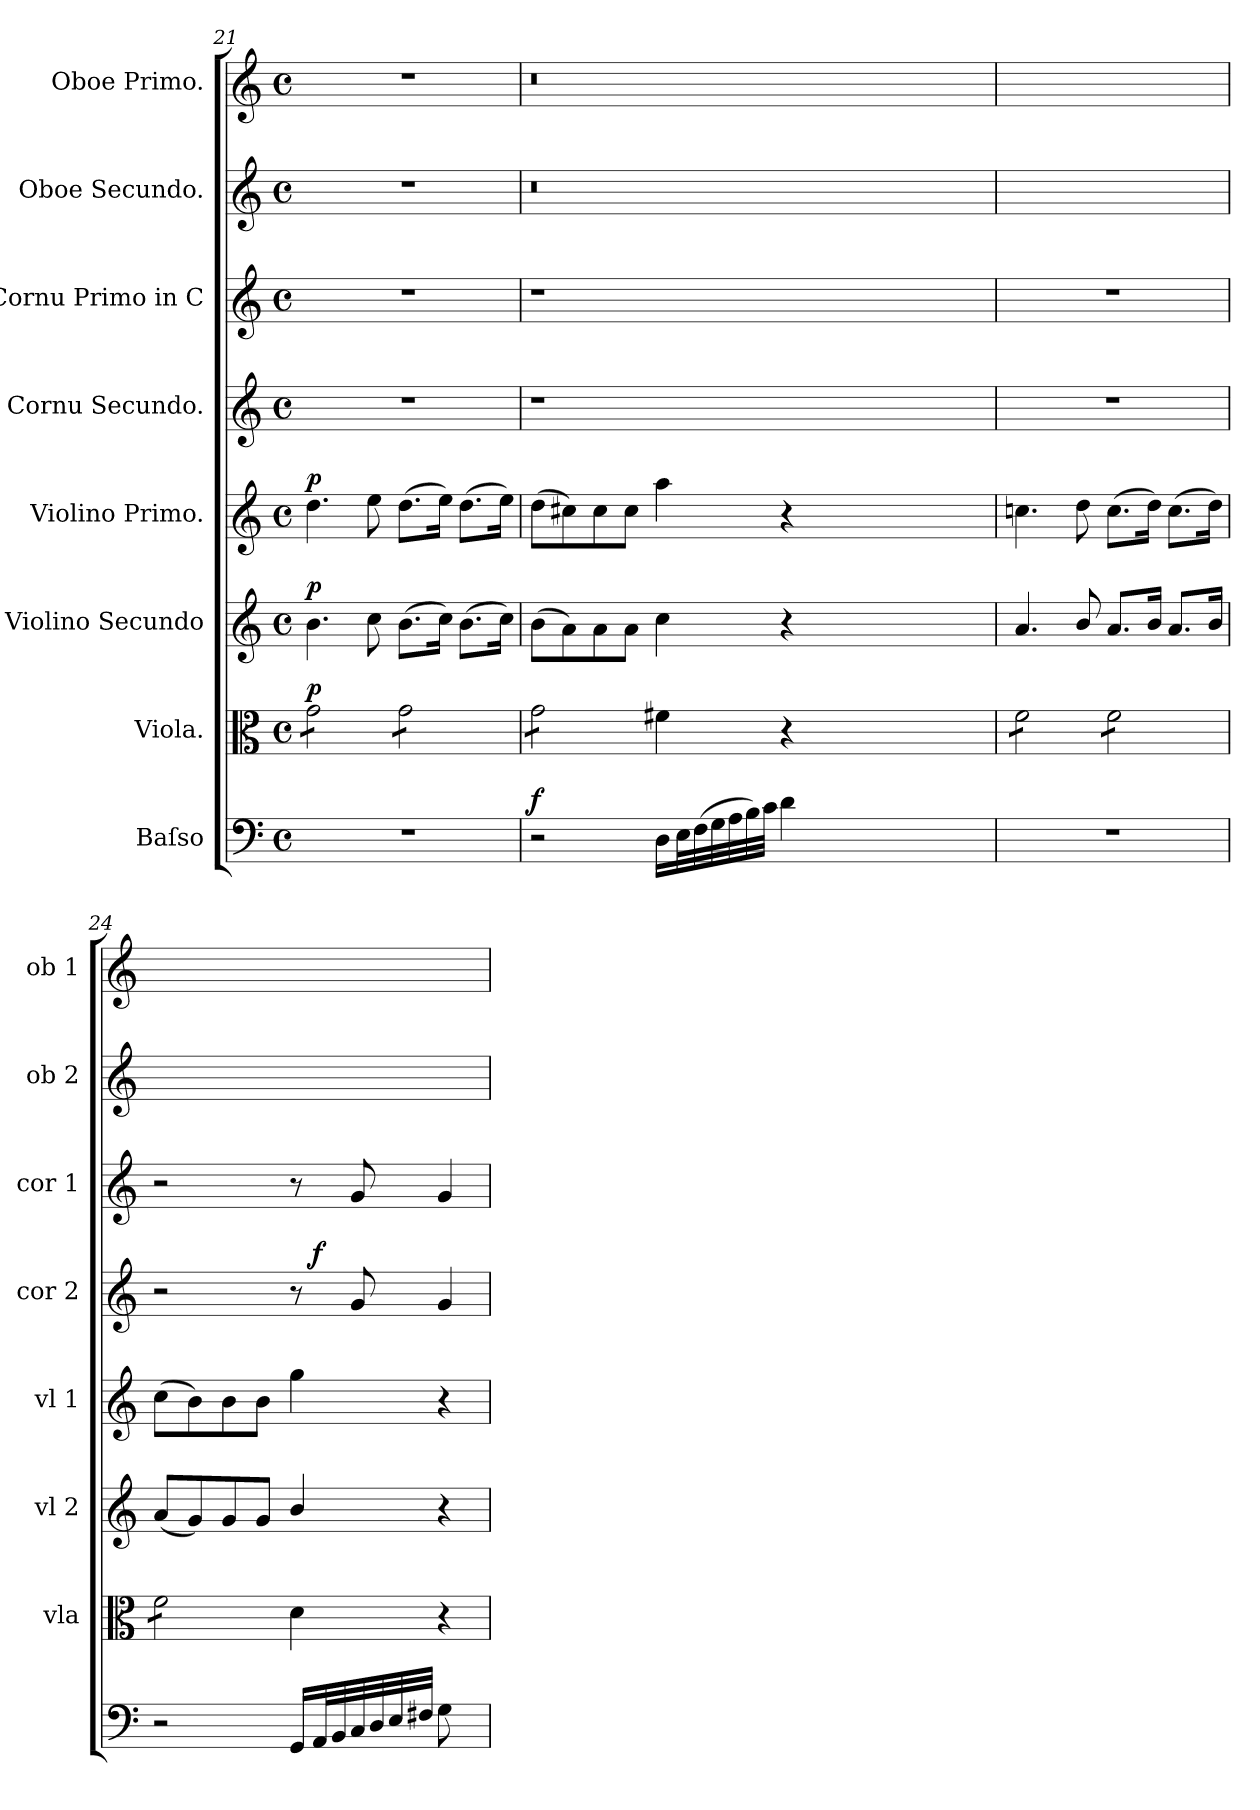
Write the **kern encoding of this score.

**kern	**dynam	**kern	**dynam	**kern	**dynam	**kern	**dynam	**kern	**dynam	**kern	**kern	**kern
*part8	*part8	*part7	*part7	*part6	*part6	*part5	*part5	*part4	*part4	*part3	*part2	*part1
*staff8	*staff8	*staff7	*staff7	*staff6	*staff6	*staff5	*staff5	*staff4	*staff4	*staff3	*staff2	*staff1
*I"Baſso	*	*I"Viola.	*	*I"Violino Secundo	*	*I"Violino Primo.	*	*I"Cornu Secundo.	*	*I"Cornu Primo in C	*I"Oboe Secundo.	*I"Oboe Primo.
*	*	*I'vla	*	*I'vl 2	*	*I'vl 1	*	*I'cor 2	*	*I'cor 1	*I'ob 2	*I'ob 1
*clefF4	*	*clefC3	*	*clefG2	*	*clefG2	*	*clefG2	*	*clefG2	*clefG2	*clefG2
*k[]	*	*k[]	*	*k[]	*	*k[]	*	*k[]	*	*k[]	*k[]	*k[]
*C:	*	*C:	*	*C:	*	*C:	*	*C:	*	*C:	*C:	*C:
*M4/4	*	*M4/4	*	*M4/4	*	*M4/4	*	*M4/4	*	*M4/4	*M4/4	*M4/4
*met(c)	*	*met(c)	*	*met(c)	*	*met(c)	*	*met(c)	*	*met(c)	*met(c)	*met(c)
=21	=21	=21	=21	=21	=21	=21	=21	=21	=21	=21	=21	=21
!	!	!	!LO:DY:a	!	!LO:DY:a	!	!LO:DY:a	!	!	!	!	!
*	*	*tremolo	*	*	*	*	*	*	*	*	*	*
1r	.	8g\L	p	4.b\	p	4.dd\	p	1r	.	1r	1r	1r
.	.	8g\	.	.	.	.	.	.	.	.	.	.
.	.	8g\	.	.	.	.	.	.	.	.	.	.
.	.	8g\J	.	8cc\	.	8ee\	.	.	.	.	.	.
.	.	8g\L	.	(8.b\L	.	(8.dd\L	.	.	.	.	.	.
.	.	8g\	.	.	.	.	.	.	.	.	.	.
.	.	.	.	16cc\Jk)	.	16ee\Jk)	.	.	.	.	.	.
.	.	8g\	.	(8.b\L	.	(8.dd\L	.	.	.	.	.	.
.	.	8g\J	.	.	.	.	.	.	.	.	.	.
.	.	.	.	16cc\Jk)	.	16ee\Jk)	.	.	.	.	.	.
=22	=22	=22	=22	=22	=22	=22	=22	=22	=22	=22	=22	=22
!	!LO:DY:a	!	!	!	!	!	!	!	!	!	!	!
2r	f	8g\L	.	(8b\L	.	(8dd\L	.	1r	.	1r	0.r	0.r
.	.	8g\	.	8a\)	.	8cc#X\)	.	.	.	.	.	.
.	.	8g\	.	8a\	.	8cc#\	.	.	.	.	.	.
.	.	8g\J	.	8a\J	.	8cc#\J	.	.	.	.	.	.
*	*	*Xtremolo	*	*	*	*	*	*	*	*	*	*
16D\LL	.	4f#X\	.	4cc\	.	4aa\	.	.	.	.	.	.
32E\L	.	.	.	.	.	.	.	.	.	.	.	.
(32F\	.	.	.	.	.	.	.	.	.	.	.	.
32G\	.	.	.	.	.	.	.	.	.	.	.	.
32A\	.	.	.	.	.	.	.	.	.	.	.	.
32B\)	.	.	.	.	.	.	.	.	.	.	.	.
32c\JJJ	.	.	.	.	.	.	.	.	.	.	.	.
4d\	.	4r	.	4r	.	4r	.	.	.	.	.	.
0ryy	.	0ryy	.	0ryy	.	0ryy	.	0ryy	.	0ryy	.	.
=23	=23	=23	=23	=23	=23	=23	=23	=23	=23	=23	=23	=23
*	*	*tremolo	*	*	*	*	*	*	*	*	*	*
1r	.	8f\L	.	4.a/	.	4.ccn\	.	1r	.	1r	1ryy	1ryy
.	.	8f\	.	.	.	.	.	.	.	.	.	.
.	.	8f\	.	.	.	.	.	.	.	.	.	.
.	.	8f\J	.	8b/	.	8dd\	.	.	.	.	.	.
.	.	8f\L	.	8.a/L	.	(8.cc\L	.	.	.	.	.	.
.	.	8f\	.	.	.	.	.	.	.	.	.	.
.	.	.	.	16b/Jk	.	16dd\Jk)	.	.	.	.	.	.
.	.	8f\	.	8.a/L	.	(8.cc\L	.	.	.	.	.	.
.	.	8f\J	.	.	.	.	.	.	.	.	.	.
.	.	.	.	16b/Jk	.	16dd\Jk)	.	.	.	.	.	.
=24	=24	=24	=24	=24	=24	=24	=24	=24	=24	=24	=24	=24
!	!LO:DY:a	!	!	!	!	!	!	!	!	!	!	!
*	*	*	*	*	*	*	*	*^	*	*	*	*
2r	for	8f\L	.	(8a/L	.	(8cc\L	.	2r	2ryy	.	2r	1ryy	1ryy
.	.	8f\	.	8g/)	.	8b\)	.	.	.	.	.	.	.
.	.	8f\	.	8g/	.	8b\	.	.	.	.	.	.	.
.	.	8f\J	.	8g/J	.	8b\J	.	.	.	.	.	.	.
*	*	*Xtremolo	*	*	*	*	*	*	*	*	*	*	*
16GG/LL	.	4d\	.	4b/	.	4gg\	.	8r	16ryy	.	8r	.	.
!	!	!	!	!	!	!	!	!	!	!LO:DY:a	!	!	!
32AA/L	.	.	.	.	.	.	.	.	4..ryy	f	.	.	.
32BB/	.	.	.	.	.	.	.	.	.	.	.	.	.
32C/	.	.	.	.	.	.	.	8g/	.	.	8g/	.	.
32D/	.	.	.	.	.	.	.	.	.	.	.	.	.
32E/	.	.	.	.	.	.	.	.	.	.	.	.	.
32F#X/JJJ	.	.	.	.	.	.	.	.	.	.	.	.	.
!LO:N:vis=8	!	!	!	!	!	!	!	!	!	!	!	!	!
4G\	.	4r	.	4r	.	4r	.	4g/	.	.	4g/	.	.
*	*	*	*	*	*	*	*	*v	*v	*	*	*	*
=	=	=	=	=	=	=	=	=	=	=	=	=
*-	*-	*-	*-	*-	*-	*-	*-	*-	*-	*-	*-	*-
